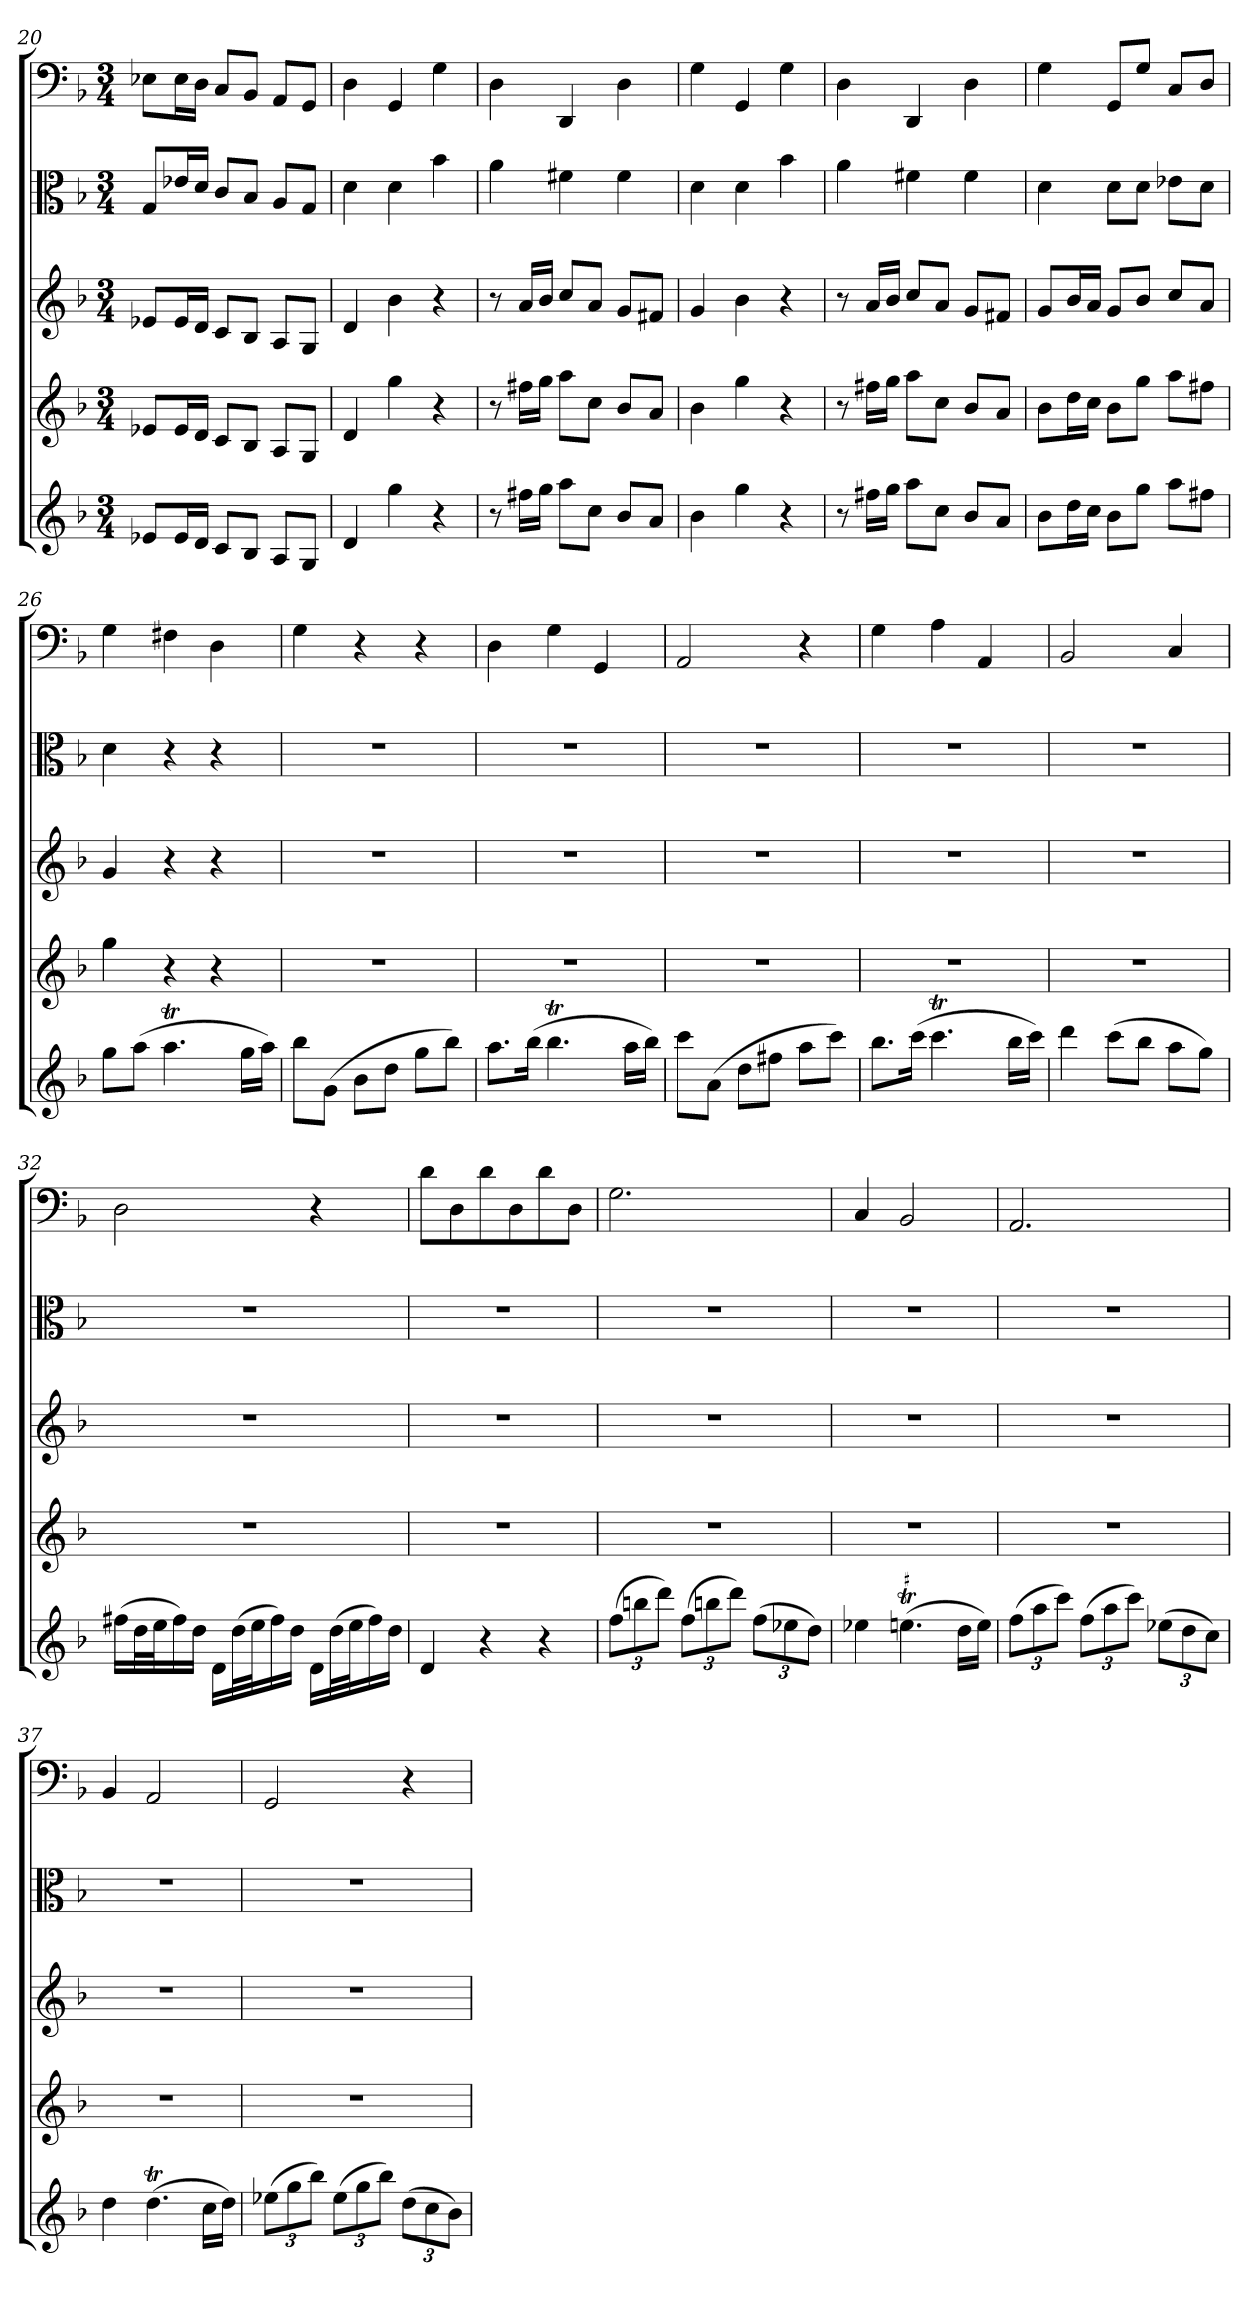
**kern	**kern	**kern	**kern	**kern
*part5	*part4	*part3	*part2	*part1
*staff5	*staff4	*staff3	*staff2	*staff1
*clefG2	*clefG2	*clefG2	*clefC3	*clefF4
*k[b-]	*k[b-]	*k[b-]	*k[b-]	*k[b-]
*d:	*d:	*d:	*d:	*d:
*M3/4	*M3/4	*M3/4	*M3/4	*M3/4
=20	=20	=20	=20	=20
8e-X/L	8e-X/L	8e-X/L	8G/L	8E-X\L
16e-/L	16e-/L	16e-/L	16e-X/L	16E-\L
16d/JJ	16d/JJ	16d/JJ	16d/JJ	16D\JJ
8c/L	8c/L	8c/L	8c/L	8C/L
8B-/J	8B-/J	8B-/J	8B-/J	8BB-/J
8A/L	8A/L	8A/L	8A/L	8AA/L
8G/J	8G/J	8G/J	8G/J	8GG/J
=21	=21	=21	=21	=21
4d/	4d/	4d/	4d\	4D\
4gg\	4gg\	4b-\	4d\	4GG/
4r	4r	4r	4b-\	4G\
=22	=22	=22	=22	=22
8r	8r	8r	4a\	4D\
16ff#X\LL	16ff#X\LL	16a/LL	.	.
16gg\JJ	16gg\JJ	16b-/JJ	.	.
8aa\L	8aa\L	8cc/L	4f#X\	4DD/
8cc\J	8cc\J	8a/J	.	.
8b-/L	8b-/L	8g/L	4f#\	4D\
8a/J	8a/J	8f#X/J	.	.
=23	=23	=23	=23	=23
4b-\	4b-\	4g/	4d\	4G\
4gg\	4gg\	4b-\	4d\	4GG/
4r	4r	4r	4b-\	4G\
=24	=24	=24	=24	=24
8r	8r	8r	4a\	4D\
16ff#X\LL	16ff#X\LL	16a/LL	.	.
16gg\JJ	16gg\JJ	16b-/JJ	.	.
8aa\L	8aa\L	8cc/L	4f#X\	4DD/
8cc\J	8cc\J	8a/J	.	.
8b-/L	8b-/L	8g/L	4f#\	4D\
8a/J	8a/J	8f#X/J	.	.
=25	=25	=25	=25	=25
8b-\L	8b-\L	8g/L	4d\	4G\
16dd\L	16dd\L	16b-/L	.	.
16cc\JJ	16cc\JJ	16a/JJ	.	.
8b-\L	8b-\L	8g/L	8d\L	8GG/L
8gg\J	8gg\J	8b-/J	8d\J	8G/J
8aa\L	8aa\L	8cc/L	8e-X\L	8C/L
8ff#X\J	8ff#X\J	8a/J	8d\J	8D/J
=26	=26	=26	=26	=26
8gg\L	4gg\	4g/	4d\	4G\
(8aa\J	.	.	.	.
4.aat\	4r	4r	4r	4F#X\
.	4r	4r	4r	4D\
16gg\LL	.	.	.	.
16aa\JJ)	.	.	.	.
=27	=27	=27	=27	=27
8bb-\L	2.r	2.r	2.r	4G\
(8g\J	.	.	.	.
8b-\L	.	.	.	4r
8dd\J	.	.	.	.
8gg\L	.	.	.	4r
8bb-\J)	.	.	.	.
=28	=28	=28	=28	=28
8.aa\L	2.r	2.r	2.r	4D\
(16bb-\Jk	.	.	.	.
4.bb-T\	.	.	.	4G\
.	.	.	.	4GG/
16aa\LL	.	.	.	.
16bb-\JJ)	.	.	.	.
=29	=29	=29	=29	=29
8ccc\L	2.r	2.r	2.r	2AA/
(8a\J	.	.	.	.
8dd\L	.	.	.	.
8ff#X\J	.	.	.	.
8aa\L	.	.	.	4r
8ccc\J)	.	.	.	.
=30	=30	=30	=30	=30
8.bb-\L	2.r	2.r	2.r	4G\
(16ccc\Jk	.	.	.	.
4.cccT\	.	.	.	4A\
.	.	.	.	4AA/
16bb-\LL	.	.	.	.
16ccc\JJ)	.	.	.	.
=31	=31	=31	=31	=31
4ddd\	2.r	2.r	2.r	2BB-/
(8ccc\L	.	.	.	.
8bb-\J	.	.	.	.
8aa\L	.	.	.	4C/
8gg\J)	.	.	.	.
=32	=32	=32	=32	=32
(16ff#X\LL	2.r	2.r	2.r	2D\
32dd\L	.	.	.	.
32ee\J	.	.	.	.
16ff#\)	.	.	.	.
16dd\JJ	.	.	.	.
16d\LL	.	.	.	.
(32dd\L	.	.	.	.
32ee\J	.	.	.	.
16ff#\)	.	.	.	.
16dd\JJ	.	.	.	.
16d\LL	.	.	.	4r
(32dd\L	.	.	.	.
32ee\J	.	.	.	.
16ff#\)	.	.	.	.
16dd\JJ	.	.	.	.
=33	=33	=33	=33	=33
4d/	2.r	2.r	2.r	8d\L
.	.	.	.	8D\
4r	.	.	.	8d\
.	.	.	.	8D\
4r	.	.	.	8d\
.	.	.	.	8D\J
=34	=34	=34	=34	=34
(12ff\L	2.r	2.r	2.r	2.G\
12bbn\	.	.	.	.
12ddd\J)	.	.	.	.
(12ff\L	.	.	.	.
12bbn\	.	.	.	.
12ddd\J)	.	.	.	.
(12ff\L	.	.	.	.
12ee-X\	.	.	.	.
12dd\J)	.	.	.	.
=35	=35	=35	=35	=35
4ee-X\	2.r	2.r	2.r	4C/
!LO:TR:acc=#	!	!	!	!
(4.eenT\	.	.	.	2BB-/
16dd\LL	.	.	.	.
16ee\JJ)	.	.	.	.
=36	=36	=36	=36	=36
(12ff\L	2.r	2.r	2.r	2.AA/
12aa\	.	.	.	.
12ccc\J)	.	.	.	.
(12ff\L	.	.	.	.
12aa\	.	.	.	.
12ccc\J)	.	.	.	.
(12ee-X\L	.	.	.	.
12dd\	.	.	.	.
12cc\J)	.	.	.	.
=37	=37	=37	=37	=37
4dd\	2.r	2.r	2.r	4BB-/
(4.ddT\	.	.	.	2AA/
16cc\LL	.	.	.	.
16dd\JJ)	.	.	.	.
=38	=38	=38	=38	=38
(12ee-X\L	2.r	2.r	2.r	2GG/
12gg\	.	.	.	.
12bb-\J)	.	.	.	.
(12ee-\L	.	.	.	.
12gg\	.	.	.	.
12bb-\J)	.	.	.	.
(12dd\L	.	.	.	4r
12cc\	.	.	.	.
12b-\J)	.	.	.	.
=	=	=	=	=
*-	*-	*-	*-	*-
